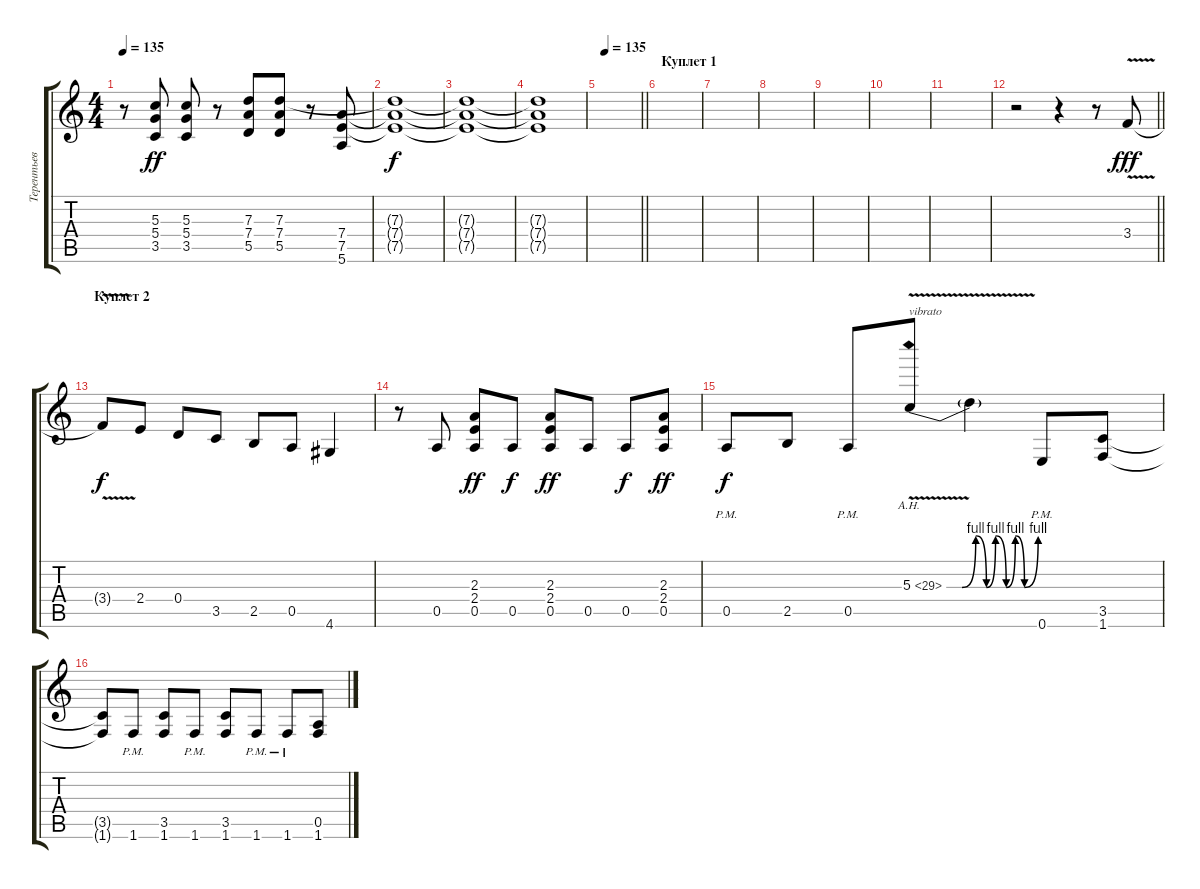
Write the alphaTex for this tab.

\track ("Терентьев" "Терентьев") {instrument distortionguitar}
\staff {score tabs}
\tuning (E4 B3 G3 D3 A2 E2) {hide}
\ts (4 4)
\tempo 135
\clef g2
\ks c
r.8{dy f} (5.3 5.4 3.5).8{dy ff} (5.3 5.4 3.5).8 r.8 (7.3 7.4 5.5).8 (7.3 7.4 5.5).8 r.8 (7.4 7.5 5.6).8 |
(7.3{t} 7.4{t} 7.5{t}).1{dy f} |
(7.3{t} 7.4{t} 7.5{t}).1 |
(7.3{t} 7.4{t} 7.5{t}).1 |
\tempo (135 0.125)
\barLineRight lightlight
|
\section ("" "Куплет 1")
|
|
|
|
|
|
\barLineRight lightlight
r.2 r.4 r.8 3.4{v}.8{dy fff} |
\section ("" "Куплет 2")
3.4{t}.8{dy f} 2.4.8 0.4.8 3.5.8 2.5.8 0.5.8 4.6.4 |
r.8 0.5.8 (2.3 2.4 0.5).8{dy ff} 0.5.8{dy f} (2.3 2.4 0.5).8{dy ff} 0.5.8 0.5.8{dy f} (2.3 2.4 0.5).8{dy ff} |
0.5{pm}.8{dy f} 2.5.8 0.5{pm}.8 5.3{be (custom 0 0 10 0 19 4 26 0 32 4 39 0 45 4 51 0 60 4) ah 24 v}.8{txt "vibrato"} 5.3{t}.4 0.6{pm}.8 (3.5 1.6).8 |
(3.5{t} 1.6{t}).8 1.6{pm}.8 (3.5 1.6).8 1.6{pm}.8 (3.5 1.6).8 1.6{pm}.8 1.6{pm}.8 (0.5 1.6).8
